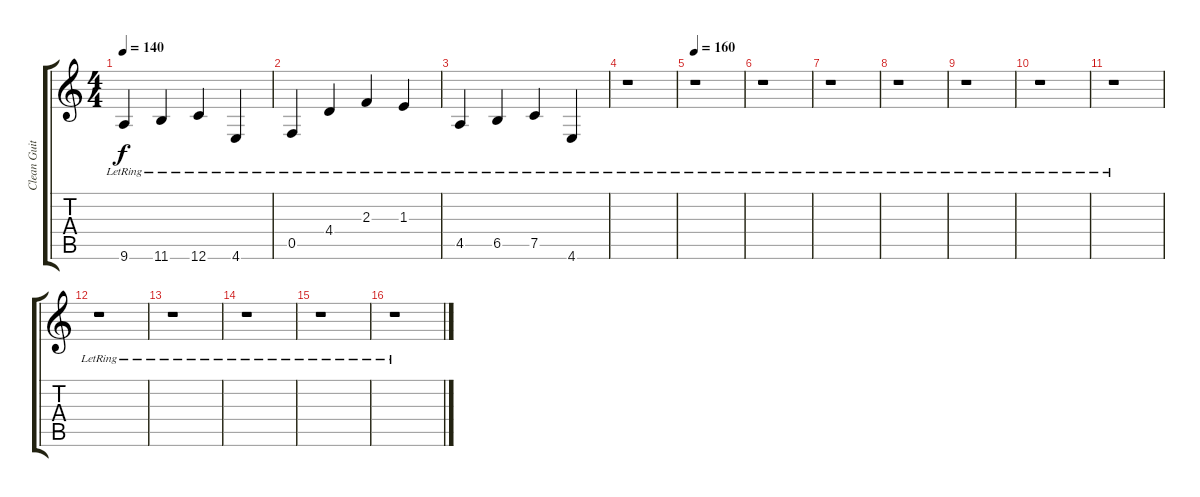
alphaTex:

\track ("Clean Guitar" "Clean Guit") {instrument electricguitarclean}
\staff {score tabs}
\tuning (C4 G3 Eb3 Bb2 F2 C2) {hide}
\ts (4 4)
\tempo 140
\clef g2
\ks c
9.6{lr}.4{dy f} 11.6{lr}.4 12.6{lr}.4 4.6{lr}.4 |
0.5{lr}.4 4.4{lr}.4 2.3{lr}.4 1.3{lr}.4 |
4.5{lr}.4 6.5{lr}.4 7.5{lr}.4 4.6{lr}.4 |
r.1 |
\tempo 160
r.1 |
r.1 |
r.1 |
r.1 |
r.1 |
r.1 |
r.1 |
r.1 |
r.1 |
r.1 |
r.1 |
r.1
